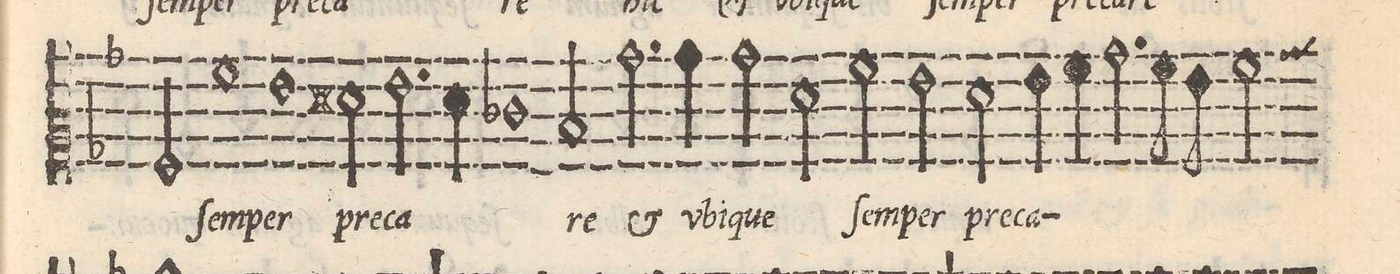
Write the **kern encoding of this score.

**kern	**text
*I"ALTVS	*
*clefC2	*
*k[b-]	*
*met(C)	*
*M2/1	*
2A/	-re
1a\	ſem-
=33-	=33-
1g\	-per
2f#X\	pre-
=34-	=34-
2.g\	-ca-
4fny\	.
1e-X	.
=35-	=35-
2d/	-re
2.b-\	et
4b-\	v-
2b-\	-bi-
=36-	=36-
2f\	-que
2a\	ſem-
2g\	-per
2f\	pre-
=37-	=37-
4g\	-ca-
4a\	.
2.b-\	.
8a\	.
8g\	.
2a\	.
*custos:b	*
*-	*-
